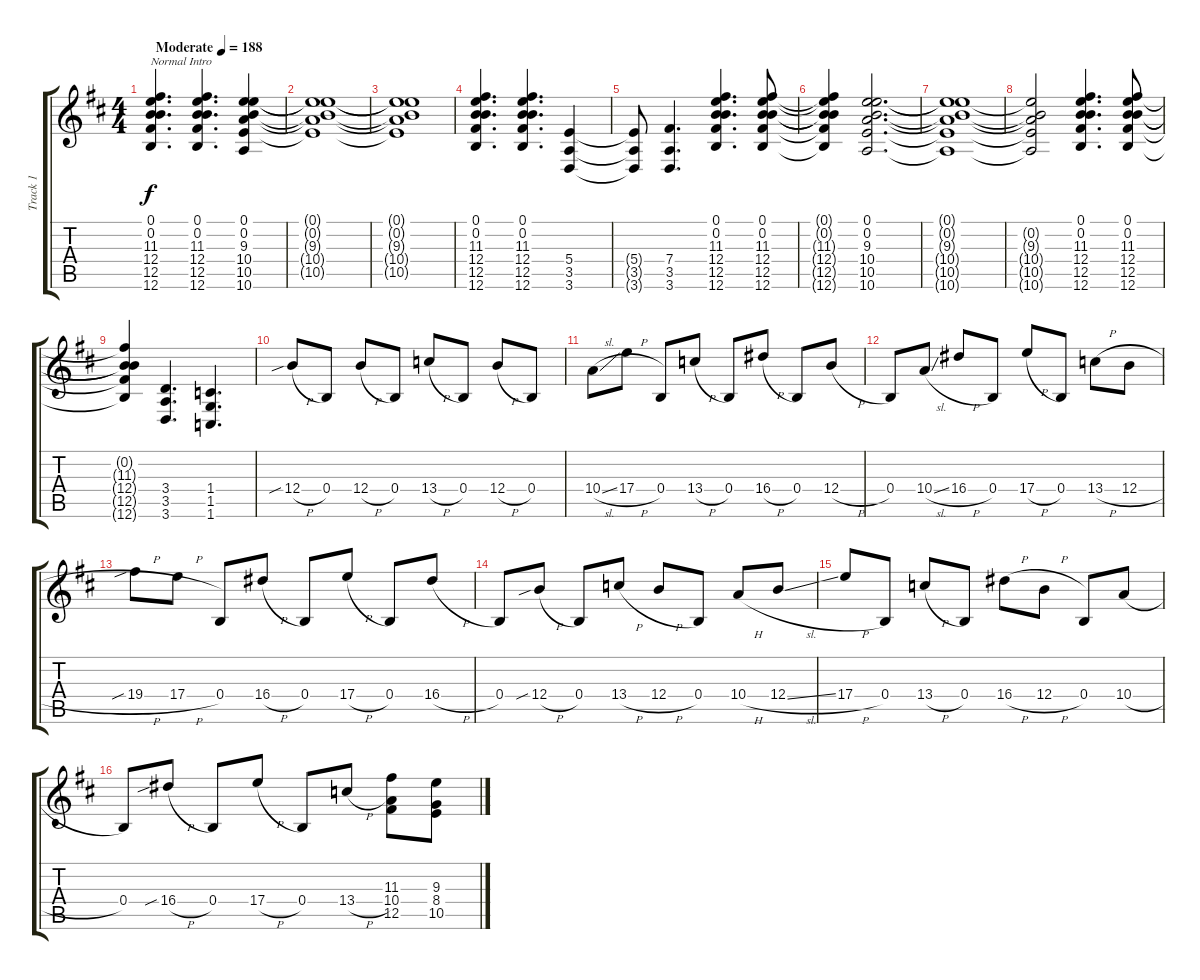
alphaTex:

\track ("Track 1" "Track 1") {instrument overdrivenguitar}
\staff {score tabs}
\tuning (E4 B3 G3 B2 Gb2 B1) {hide}
\ts (4 4)
\tempo (188 "Moderate")
\clef g2
\ks bminor
(0.1 0.2 11.3 12.4 12.5 12.6).4{d txt "Normal Intro" dy f instrument overdrivenguitar} (0.1 0.2 11.3 12.4 12.5 12.6).4{d} (0.1 0.2 9.3 10.4 10.5 10.6).4 |
(0.1{t} 0.2{t} 9.3{t} 10.4{t} 10.5{t}).1 |
(0.1{t} 0.2{t} 9.3{t} 10.4{t} 10.5{t}).1 |
(0.1 0.2 11.3 12.4 12.5 12.6).4{d} (0.1 0.2 11.3 12.4 12.5 12.6).4{d} (5.4 3.5 3.6).4 |
(5.4{t} 3.5{t} 3.6{t}).8 (7.4 3.5 3.6).4{d} (0.1 0.2 11.3 12.4 12.5 12.6).4{d} (0.1 0.2 11.3 12.4 12.5 12.6).8 |
(0.1{t} 0.2{t} 11.3{t} 12.4{t} 12.5{t} 12.6{t}).4 (0.1 0.2 9.3 10.4 10.5 10.6).2{d} |
(0.1{t} 0.2{t} 9.3{t} 10.4{t} 10.5{t} 10.6{t}).1 |
(0.2{t} 9.3{t} 10.4{t} 10.5{t} 10.6{t}).2 (0.1 0.2 11.3 12.4 12.5 12.6).4{d} (0.1 0.2 11.3 12.4 12.5 12.6).8 |
(0.2{t} 11.3{t} 12.4{t} 12.5{t} 12.6{t}).4 (3.4 3.5 3.6).4{d} (1.4 1.5 1.6).4{d} |
12.4{sib h}.8 0.4.8 12.4{h}.8 0.4.8 13.4{h}.8 0.4.8 12.4{h}.8 0.4.8 |
10.4{sl}.8 17.4{h}.8 0.4.8 13.4{h}.8 0.4.8 16.4{h}.8 0.4.8 12.4{h}.8 |
0.4.8 10.4{sl}.8 16.4{h}.8 0.4.8 17.4{h}.8 0.4.8 13.4{h}.8 12.4{h}.8 |
19.4{sib h}.8 17.4{h}.8 0.4.8 16.4{h}.8 0.4.8 17.4{h}.8 0.4.8 16.4{h}.8 |
0.4.8 12.4{sib h}.8 0.4.8 13.4{h}.8 12.4{h}.8 0.4.8 10.4{h}.8 12.4{sl}.8 |
17.4{h}.8 0.4.8 13.4{h}.8 0.4.8 16.4{h}.8 12.4{h}.8 0.4.8 10.4{h}.8 |
0.4.8 16.4{sib h}.8 0.4.8 17.4{h}.8 0.4.8 13.4{h}.8 (11.3 10.4 12.5).8 (9.3 8.4 10.5).8
